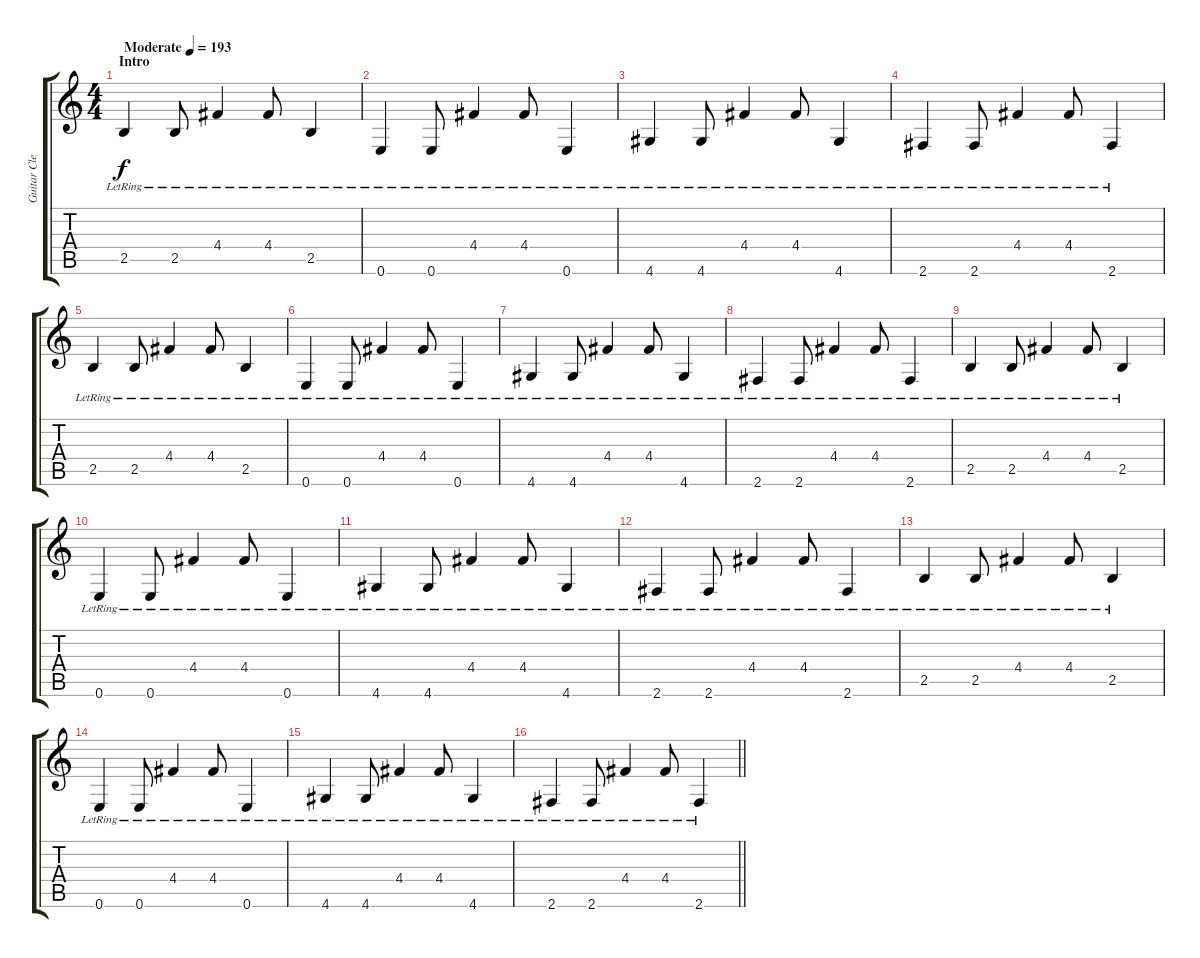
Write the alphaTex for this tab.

\track ("Guitar Clean" "Guitar Cle") {instrument electricguitarclean}
\staff {score tabs}
\tuning (E4 B3 G3 D3 A2 E2) {hide}
\ts (4 4)
\section ("" "Intro")
\tempo (193 "Moderate")
\clef g2
\ks c
2.5{lr}.4{dy f instrument electricguitarclean} 2.5{lr}.8 4.4{lr}.4 4.4{lr}.8 2.5{lr}.4 |
0.6{lr}.4 0.6{lr}.8 4.4{lr}.4 4.4{lr}.8 0.6{lr}.4 |
4.6{lr}.4 4.6{lr}.8 4.4{lr}.4 4.4{lr}.8 4.6{lr}.4 |
2.6{lr}.4 2.6{lr}.8 4.4{lr}.4 4.4{lr}.8 2.6{lr}.4 |
2.5{lr}.4 2.5{lr}.8 4.4{lr}.4 4.4{lr}.8 2.5{lr}.4 |
0.6{lr}.4 0.6{lr}.8 4.4{lr}.4 4.4{lr}.8 0.6{lr}.4 |
4.6{lr}.4 4.6{lr}.8 4.4{lr}.4 4.4{lr}.8 4.6{lr}.4 |
2.6{lr}.4 2.6{lr}.8 4.4{lr}.4 4.4{lr}.8 2.6{lr}.4 |
2.5{lr}.4 2.5{lr}.8 4.4{lr}.4 4.4{lr}.8 2.5{lr}.4 |
0.6{lr}.4 0.6{lr}.8 4.4{lr}.4 4.4{lr}.8 0.6{lr}.4 |
4.6{lr}.4 4.6{lr}.8 4.4{lr}.4 4.4{lr}.8 4.6{lr}.4 |
2.6{lr}.4 2.6{lr}.8 4.4{lr}.4 4.4{lr}.8 2.6{lr}.4 |
2.5{lr}.4 2.5{lr}.8 4.4{lr}.4 4.4{lr}.8 2.5{lr}.4 |
0.6{lr}.4 0.6{lr}.8 4.4{lr}.4 4.4{lr}.8 0.6{lr}.4 |
4.6{lr}.4 4.6{lr}.8 4.4{lr}.4 4.4{lr}.8 4.6{lr}.4 |
\barLineRight lightlight
2.6{lr}.4 2.6{lr}.8 4.4{lr}.4 4.4{lr}.8 2.6{lr}.4
